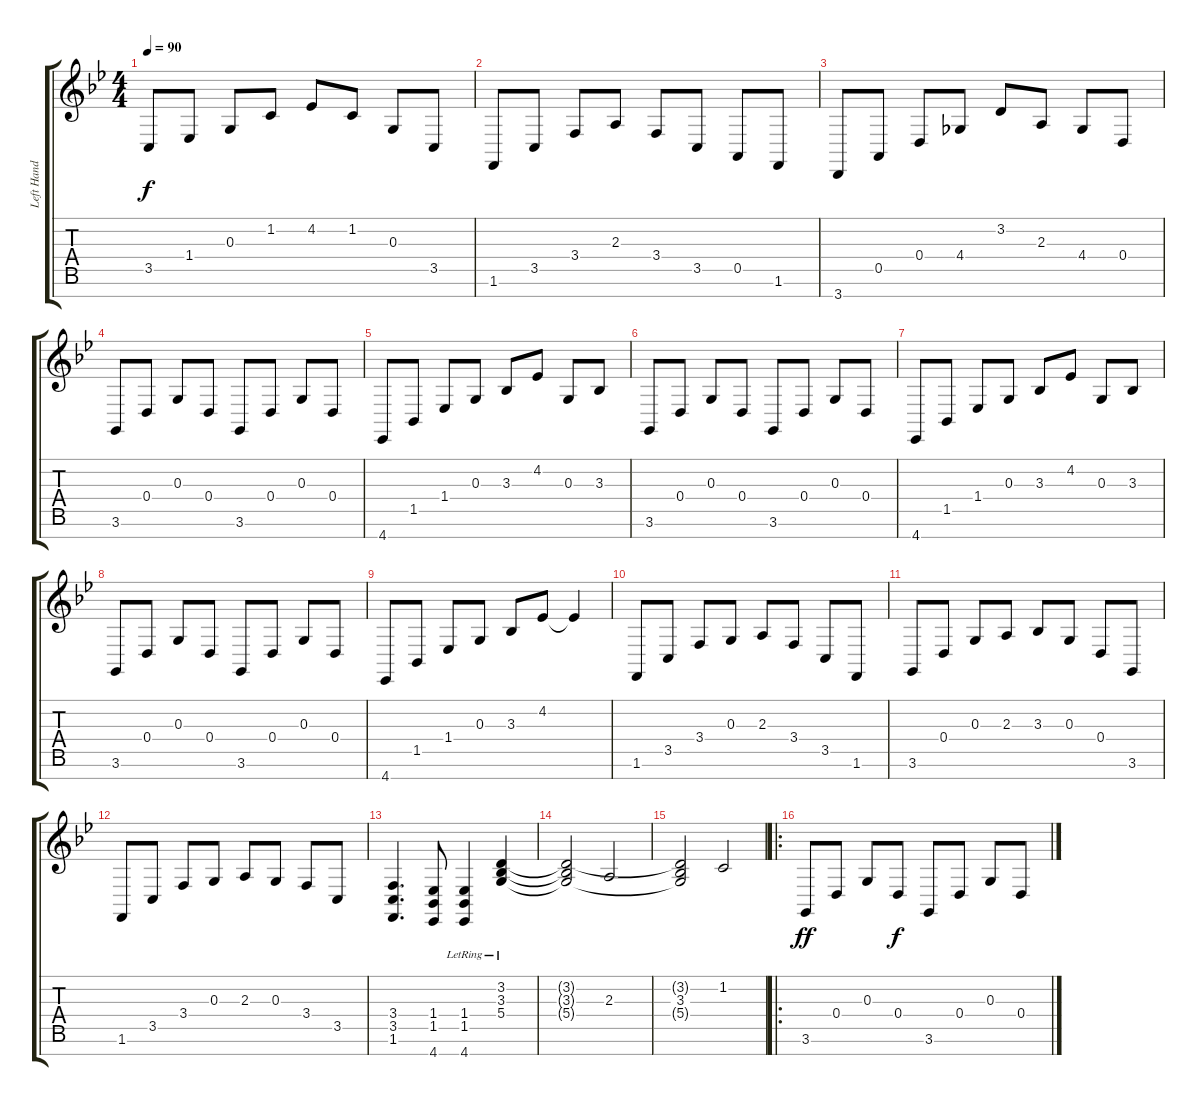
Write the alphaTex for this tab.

\track ("Left Hand" "Left Hand") {instrument acousticgrandpiano}
\staff {score tabs}
\tuning (E4 B3 G3 D3 A2 E2 B1) {hide}
\ts (4 4)
\tempo 90
\clef g2
\ks bb
3.5.8{dy f} 1.4.8 0.3.8 1.2.8 4.2.8 1.2.8 0.3.8 3.5.8 |
1.6.8 3.5.8 3.4.8 2.3.8 3.4.8 3.5.8 0.5.8 1.6.8 |
3.7.8 0.5.8 0.4.8 4.4.8 3.2.8 2.3.8 4.4.8 0.4.8 |
3.6.8 0.4.8 0.3.8 0.4.8 3.6.8 0.4.8 0.3.8 0.4.8 |
4.7.8 1.5.8 1.4.8 0.3.8 3.3.8 4.2.8 0.3.8 3.3.8 |
3.6.8 0.4.8 0.3.8 0.4.8 3.6.8 0.4.8 0.3.8 0.4.8 |
4.7.8 1.5.8 1.4.8 0.3.8 3.3.8 4.2.8 0.3.8 3.3.8 |
3.6.8 0.4.8 0.3.8 0.4.8 3.6.8 0.4.8 0.3.8 0.4.8 |
4.7.8 1.5.8 1.4.8 0.3.8 3.3.8 4.2.8 4.2{t}.4 |
1.6.8 3.5.8 3.4.8 0.3.8 2.3.8 3.4.8 3.5.8 1.6.8 |
3.6.8 0.4.8 0.3.8 2.3.8 3.3.8 0.3.8 0.4.8 3.6.8 |
1.6.8 3.5.8 3.4.8 0.3.8 2.3.8 0.3.8 3.4.8 3.5.8 |
(3.4 3.5 1.6).4{d} (1.4 1.5 4.7).8 (1.4{lr} 1.5{lr} 4.7{lr}).4 (3.2{lr} 3.3 5.4{lr}).4 |
(3.2{t} 3.3{t} 5.4{t}).2 2.3.2 |
(3.2{t} 3.3 5.4{t}).2 1.2.2 |
\ro
3.6.8{dy ff} 0.4.8 0.3.8 0.4.8{dy f} 3.6.8 0.4.8 0.3.8 0.4.8
